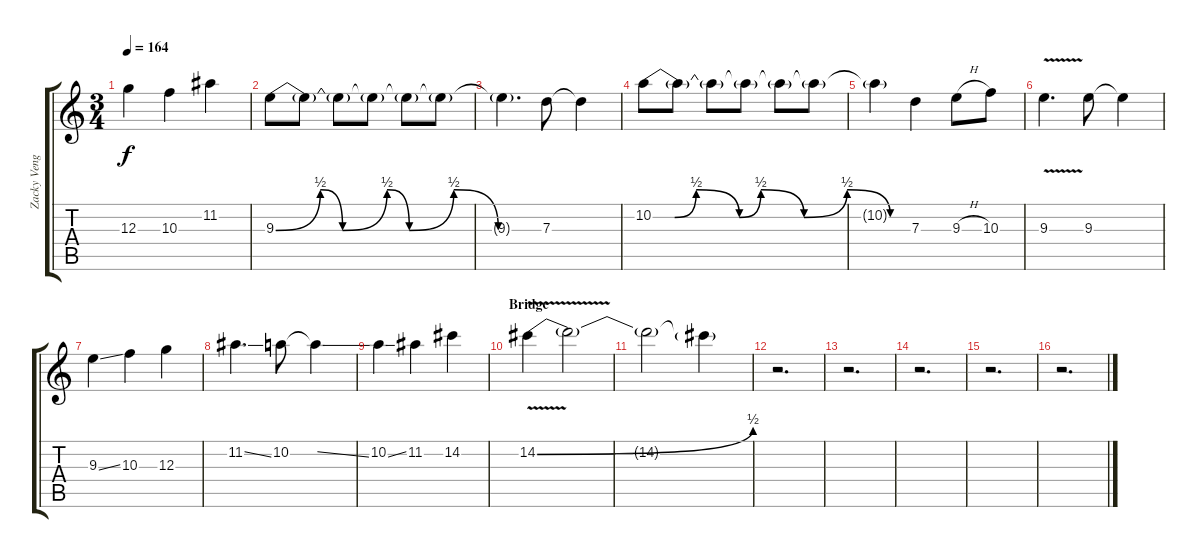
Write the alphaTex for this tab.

\track ("Zacky Vengeance (Pan Lead)" "Zacky Veng") {instrument distortionguitar}
\staff {score tabs}
\tuning (E4 B3 G3 D3 A2 D2) {hide}
\ts (3 4)
\tempo 164
\clef g2
\ks c
12.3.4{dy f} 10.3.4 11.2.4 |
9.3{be (custom 0 0 10 2 15 0 25 2 30 0 40 2 50 0 60 0)}.8 9.3{t}.8 9.3{t}.8 9.3{t}.8 9.3{t}.8 9.3{t}.8 |
9.3{t}.4{d} 7.3.8 7.3{t}.4 |
10.2{be (custom 0 0 5 0 10 2 20 0 25 2 35 0 45 2 55 0 60 0)}.8 10.2{t}.8 10.2{t}.8 10.2{t}.8 10.2{t}.8 10.2{t}.8 |
10.2{t}.4 7.3.4 9.3{h}.8 10.3.8 |
9.3{v}.4{d} 9.3.8 9.3{t}.4 |
9.3{ss}.4 10.3.4 12.3.4 |
11.2{ss}.4{d} 10.2.8 10.2{ss t}.4 |
10.2{ss}.4 11.2.4 14.2.4 |
\section ("" "Bridge")
14.2{be (bend 0 0 60 2) v}.4 14.2{t}.2 |
14.2{t}.2 14.2{t}.4 |
r.2{d} |
r.2{d} |
r.2{d} |
r.2{d} |
r.2{d}
